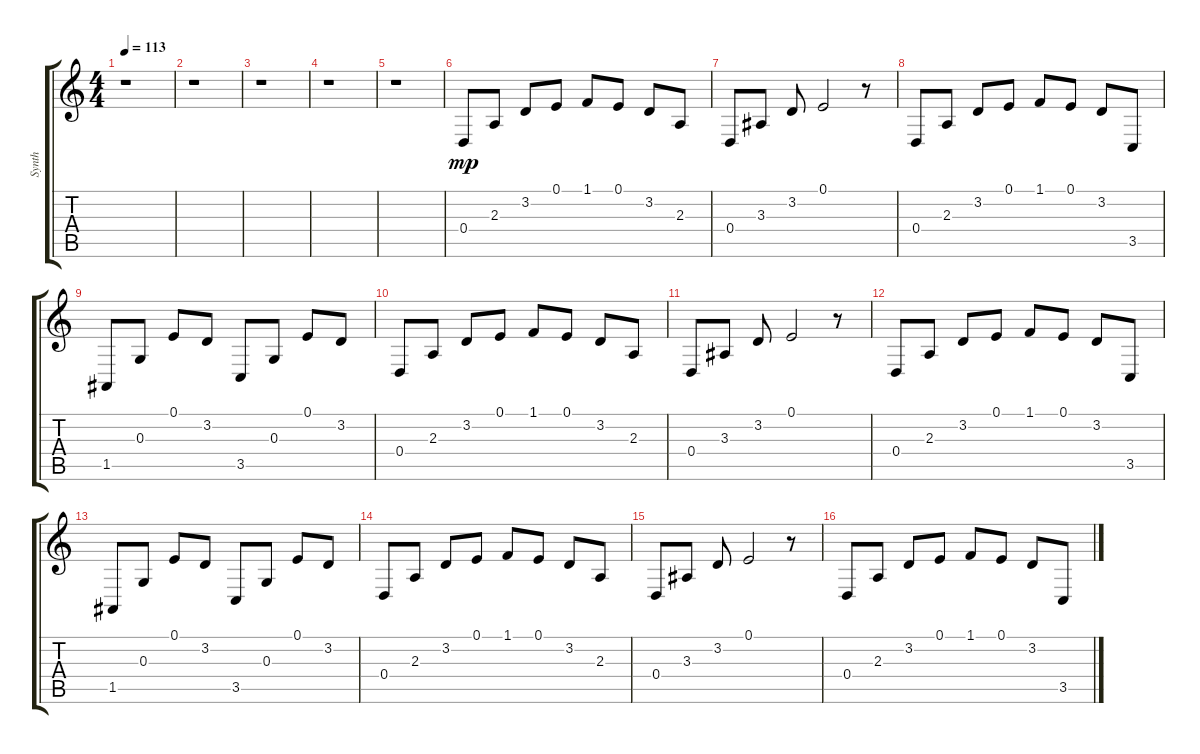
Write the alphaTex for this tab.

\track ("Synth" "Synth") {instrument pad3polysynth}
\staff {score tabs}
\tuning (E4 B3 G3 D3 A2 E2) {hide}
\ts (4 4)
\tempo 113
\clef g2
\ks c
r.1{dy mp instrument pad3polysynth} |
r.1 |
r.1 |
r.1 |
r.1 |
0.4.8 2.3.8 3.2.8 0.1.8 1.1.8 0.1.8 3.2.8 2.3.8 |
0.4.8 3.3.8 3.2.8 0.1.2 r.8 |
0.4.8 2.3.8 3.2.8 0.1.8 1.1.8 0.1.8 3.2.8 3.5.8 |
1.5.8 0.3.8 0.1.8 3.2.8 3.5.8 0.3.8 0.1.8 3.2.8 |
0.4.8 2.3.8 3.2.8 0.1.8 1.1.8 0.1.8 3.2.8 2.3.8 |
0.4.8 3.3.8 3.2.8 0.1.2 r.8 |
0.4.8 2.3.8 3.2.8 0.1.8 1.1.8 0.1.8 3.2.8 3.5.8 |
1.5.8 0.3.8 0.1.8 3.2.8 3.5.8 0.3.8 0.1.8 3.2.8 |
0.4.8 2.3.8 3.2.8 0.1.8 1.1.8 0.1.8 3.2.8 2.3.8 |
0.4.8 3.3.8 3.2.8 0.1.2 r.8 |
0.4.8 2.3.8 3.2.8 0.1.8 1.1.8 0.1.8 3.2.8 3.5.8
